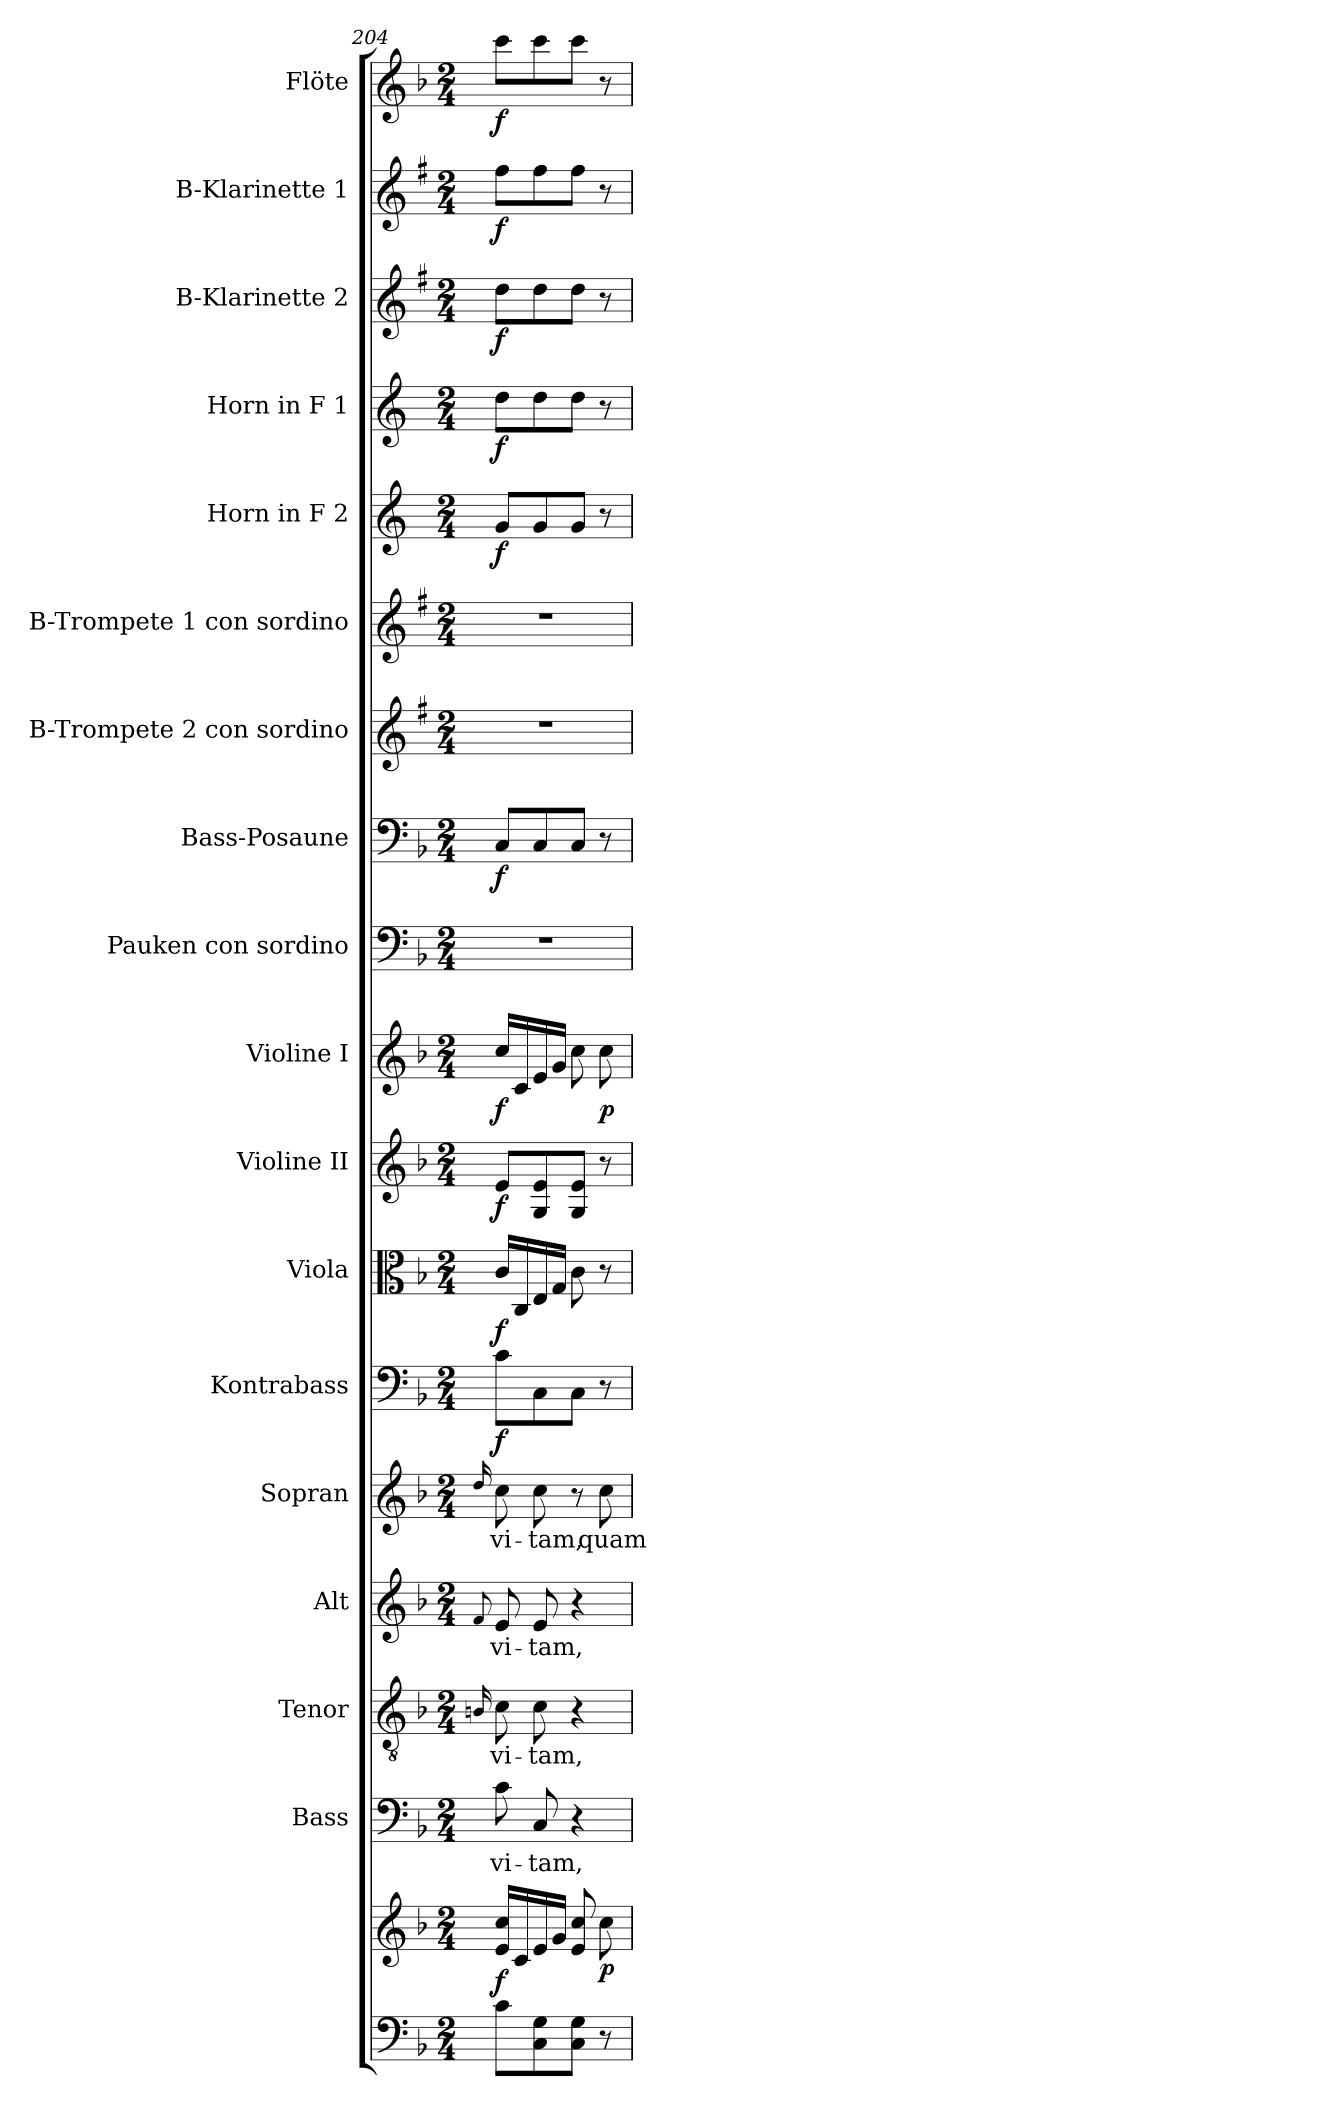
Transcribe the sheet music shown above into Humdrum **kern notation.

**kern	**kern	**dynam	**kern	**text	**kern	**text	**kern	**text	**kern	**text	**kern	**dynam	**kern	**dynam	**kern	**dynam	**kern	**dynam	**kern	**kern	**dynam	**kern	**kern	**kern	**dynam	**kern	**dynam	**kern	**dynam	**kern	**dynam	**kern	**dynam
*part18	*part18	*part18	*part17	*part17	*part16	*part16	*part15	*part15	*part14	*part14	*part13	*part13	*part12	*part12	*part11	*part11	*part10	*part10	*part9	*part8	*part8	*part7	*part6	*part5	*part5	*part4	*part4	*part3	*part3	*part2	*part2	*part1	*part1
*staff19	*staff18	*staff18/19	*staff17	*staff17	*staff16	*staff16	*staff15	*staff15	*staff14	*staff14	*staff13	*staff13	*staff12	*staff12	*staff11	*staff11	*staff10	*staff10	*staff9	*staff8	*staff8	*staff7	*staff6	*staff5	*staff5	*staff4	*staff4	*staff3	*staff3	*staff2	*staff2	*staff1	*staff1
*	*	*	*I"Bass	*	*I"Tenor	*	*I"Alt	*	*I"Sopran	*	*I"Kontrabass	*	*I"Viola	*	*I"Violine II	*	*I"Violine I	*	*I"Pauken con sordino	*I"Bass-Posaune	*	*I"B-Trompete 2 con sordino	*I"B-Trompete 1 con sordino	*I"Horn in F 2	*	*I"Horn in F 1	*	*I"B-Klarinette 2	*	*I"B-Klarinette 1	*	*I"Flöte	*
*	*	*	*I'B.	*	*I'T.	*	*I'A.	*	*I'S.	*	*I'Kb.	*	*I'Vla.	*	*I'Vl. II	*	*I'Vl. I	*	*I'Pk.	*I'B. Pos.	*	*I'B Trp. 2	*I'B Trp. 1	*	*	*	*	*I'B Kl. 2	*	*I'B Kl. 1	*	*I'Fl.	*
*clefF4	*clefG2	*	*clefF4	*	*clefGv2	*	*clefG2	*	*clefG2	*	*clefF4	*	*clefC3	*	*clefG2	*	*clefG2	*	*clefF4	*clefF4	*	*clefG2	*clefG2	*clefG2	*	*clefG2	*	*clefG2	*	*clefG2	*	*clefG2	*
*	*	*	*	*	*	*	*	*	*	*	*ITrd7c12	*	*	*	*	*	*	*	*	*	*	*ITrd1c2	*ITrd1c2	*ITrd4c7	*	*ITrd4c7	*	*ITrd1c2	*	*ITrd1c2	*	*	*
*k[b-]	*k[b-]	*	*k[b-]	*	*k[b-]	*	*k[b-]	*	*k[b-]	*	*k[b-]	*	*k[b-]	*	*k[b-]	*	*k[b-]	*	*k[b-]	*k[b-]	*	*k[b-]	*k[b-]	*k[b-]	*	*k[b-]	*	*k[b-]	*	*k[b-]	*	*k[b-]	*
*F:	*F:	*	*F:	*	*F:	*	*F:	*	*F:	*	*F:	*	*F:	*	*F:	*	*F:	*	*F:	*F:	*	*F:	*F:	*F:	*	*F:	*	*F:	*	*F:	*	*F:	*
*M2/4	*M2/4	*	*M2/4	*	*M2/4	*	*M2/4	*	*M2/4	*	*M2/4	*	*M2/4	*	*M2/4	*	*M2/4	*	*M2/4	*M2/4	*	*M2/4	*M2/4	*M2/4	*	*M2/4	*	*M2/4	*	*M2/4	*	*M2/4	*
=204	=204	=204	=204	=204	=204	=204	=204	=204	=204	=204	=204	=204	=204	=204	=204	=204	=204	=204	=204	=204	=204	=204	=204	=204	=204	=204	=204	=204	=204	=204	=204	=204	=204
.	.	.	.	.	16qqBn/	.	8qqf/	.	16qqdd/	.	.	.	.	.	.	.	.	.	.	.	.	.	.	.	.	.	.	.	.	.	.	.	.
!	!	!LO:DY:b	!	!LO:LY:b	!	!LO:LY:b	!	!LO:LY:b	!	!LO:LY:b	!	!LO:DY:b	!	!LO:DY:b	!	!LO:DY:b	!	!LO:DY:b	!	!	!LO:DY:b	!	!	!	!LO:DY:b	!	!LO:DY:b	!	!LO:DY:b	!	!LO:DY:b	!	!LO:DY:b
8c\L	16e/ 16cc/LL	f	8c\	vi-	8c\	vi-	8e/	vi-	8cc\	vi-	8C\L	f	16c/LL	f	8e/L	f	16cc/LL	f	2r	8C/L	f	2r	2r	8c/L	f	8g\L	f	8cc\L	f	8ee\L	f	8ccc\L	f
.	16c/	.	.	.	.	.	.	.	.	.	.	.	16C/	.	.	.	16c/	.	.	.	.	.	.	.	.	.	.	.	.	.	.	.	.
!	!	!	!	!LO:LY:b	!	!LO:LY:b	!	!LO:LY:b	!	!LO:LY:b	!	!	!	!	!	!	!	!	!	!	!	!	!	!	!	!	!	!	!	!	!	!	!
8C\ 8G\	16e/	.	8C/	-tam,	8c\	-tam,	8e/	-tam,	8cc\	-tam,	8CC\	.	16E/	.	8G/ 8e/	.	16e/	.	.	8C/	.	.	.	8c/	.	8g\	.	8cc\	.	8ee\	.	8ccc\	.
.	16g/JJ	.	.	.	.	.	.	.	.	.	.	.	16G/JJ	.	.	.	16g/JJ	.	.	.	.	.	.	.	.	.	.	.	.	.	.	.	.
8C\ 8G\J	8e/ 8cc/	.	4r	.	4r	.	4r	.	8r	.	8CC\J	.	8c\	.	8G/ 8e/J	.	8cc\	.	.	8C/J	.	.	.	8c/J	.	8g\J	.	8cc\J	.	8ee\J	.	8ccc\J	.
!	!	!LO:DY:b	!	!	!	!	!	!	!	!LO:LY:b	!	!	!	!	!	!	!	!LO:DY:b	!	!	!	!	!	!	!	!	!	!	!	!	!	!	!
8r	8cc\	p	.	.	.	.	.	.	8cc\	quam	8r	.	8r	.	8r	.	8cc\	p	.	8r	.	.	.	8r	.	8r	.	8r	.	8r	.	8r	.
=	=	=	=	=	=	=	=	=	=	=	=	=	=	=	=	=	=	=	=	=	=	=	=	=	=	=	=	=	=	=	=	=	=
*-	*-	*-	*-	*-	*-	*-	*-	*-	*-	*-	*-	*-	*-	*-	*-	*-	*-	*-	*-	*-	*-	*-	*-	*-	*-	*-	*-	*-	*-	*-	*-	*-	*-
